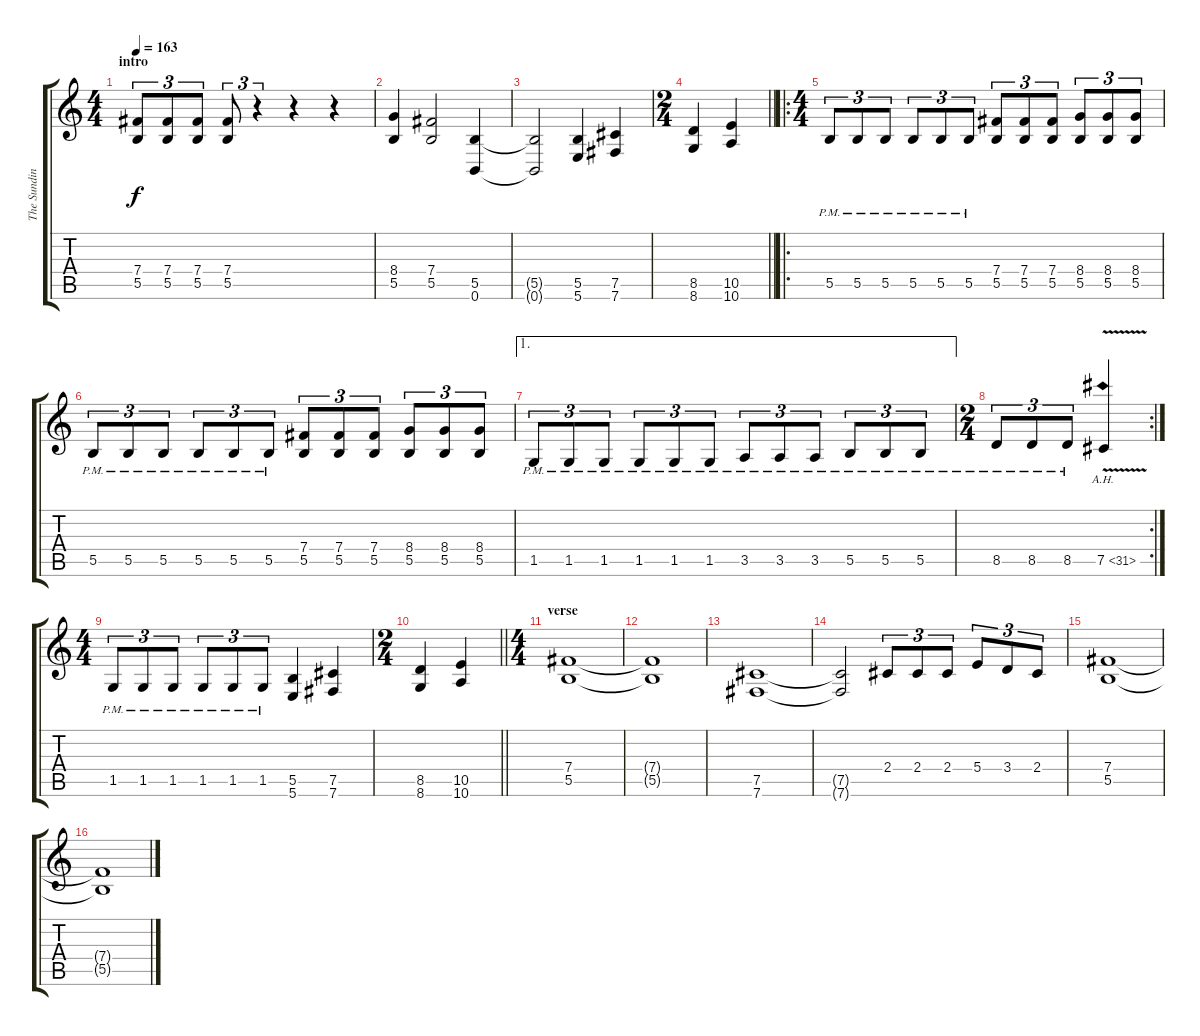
\track ("The Sundin" "The Sundin") {instrument distortionguitar}
\staff {score tabs}
\tuning (Db4 Ab3 E3 B2 Gb2 B1) {hide}
\ts (4 4)
\section ("" "intro")
\tempo 163
\clef g2
\ks c
(7.4 5.5).8{tu (3 2) dy f instrument distortionguitar} (7.4 5.5).8{tu (3 2)} (7.4 5.5).8{tu (3 2)} (7.4 5.5).8{tu (3 2)} r.4{tu (3 2)} r.4 r.4 |
(8.4 5.5).4 (7.4 5.5).2 (5.5 0.6).4 |
(5.5{t} 0.6{t}).2 (5.5 5.6).4 (7.5 7.6).4 |
\ts (2 4)
\barLineRight lightlight
(8.5 8.6).4 (10.5 10.6).4 |
\ro
\ts (4 4)
\section ("" "")
5.5{pm}.8{tu (3 2)} 5.5{pm}.8{tu (3 2)} 5.5{pm}.8{tu (3 2)} 5.5{pm}.8{tu (3 2)} 5.5{pm}.8{tu (3 2)} 5.5{pm}.8{tu (3 2)} (7.4 5.5).8{tu (3 2)} (7.4 5.5).8{tu (3 2)} (7.4 5.5).8{tu (3 2)} (8.4 5.5).8{tu (3 2)} (8.4 5.5).8{tu (3 2)} (8.4 5.5).8{tu (3 2)} |
5.5{pm}.8{tu (3 2)} 5.5{pm}.8{tu (3 2)} 5.5{pm}.8{tu (3 2)} 5.5{pm}.8{tu (3 2)} 5.5{pm}.8{tu (3 2)} 5.5{pm}.8{tu (3 2)} (7.4 5.5).8{tu (3 2)} (7.4 5.5).8{tu (3 2)} (7.4 5.5).8{tu (3 2)} (8.4 5.5).8{tu (3 2)} (8.4 5.5).8{tu (3 2)} (8.4 5.5).8{tu (3 2)} |
\ae 1
1.5{pm}.8{tu (3 2)} 1.5{pm}.8{tu (3 2)} 1.5{pm}.8{tu (3 2)} 1.5{pm}.8{tu (3 2)} 1.5{pm}.8{tu (3 2)} 1.5{pm}.8{tu (3 2)} 3.5{pm}.8{tu (3 2)} 3.5{pm}.8{tu (3 2)} 3.5{pm}.8{tu (3 2)} 5.5{pm}.8{tu (3 2)} 5.5{pm}.8{tu (3 2)} 5.5{pm}.8{tu (3 2)} |
\rc 2
\ts (2 4)
8.5{pm}.8{tu (3 2)} 8.5{pm}.8{tu (3 2)} 8.5{pm}.8{tu (3 2)} 7.5{ah 24 v}.4 |
\ts (4 4)
1.5{pm}.8{tu (3 2)} 1.5{pm}.8{tu (3 2)} 1.5{pm}.8{tu (3 2)} 1.5{pm}.8{tu (3 2)} 1.5{pm}.8{tu (3 2)} 1.5{pm}.8{tu (3 2)} (5.5 5.6).4 (7.5 7.6).4 |
\ts (2 4)
\barLineRight lightlight
(8.5 8.6).4 (10.5 10.6).4 |
\ts (4 4)
\section ("" "verse")
(7.4 5.5).1 |
(7.4{t} 5.5{t}).1 |
(7.5 7.6).1 |
(7.5{t} 7.6{t}).2 2.4.8{tu (3 2)} 2.4.8{tu (3 2)} 2.4.8{tu (3 2)} 5.4.8{tu (3 2)} 3.4.8{tu (3 2)} 2.4.8{tu (3 2)} |
(7.4 5.5).1 |
(7.4{t} 5.5{t}).1
